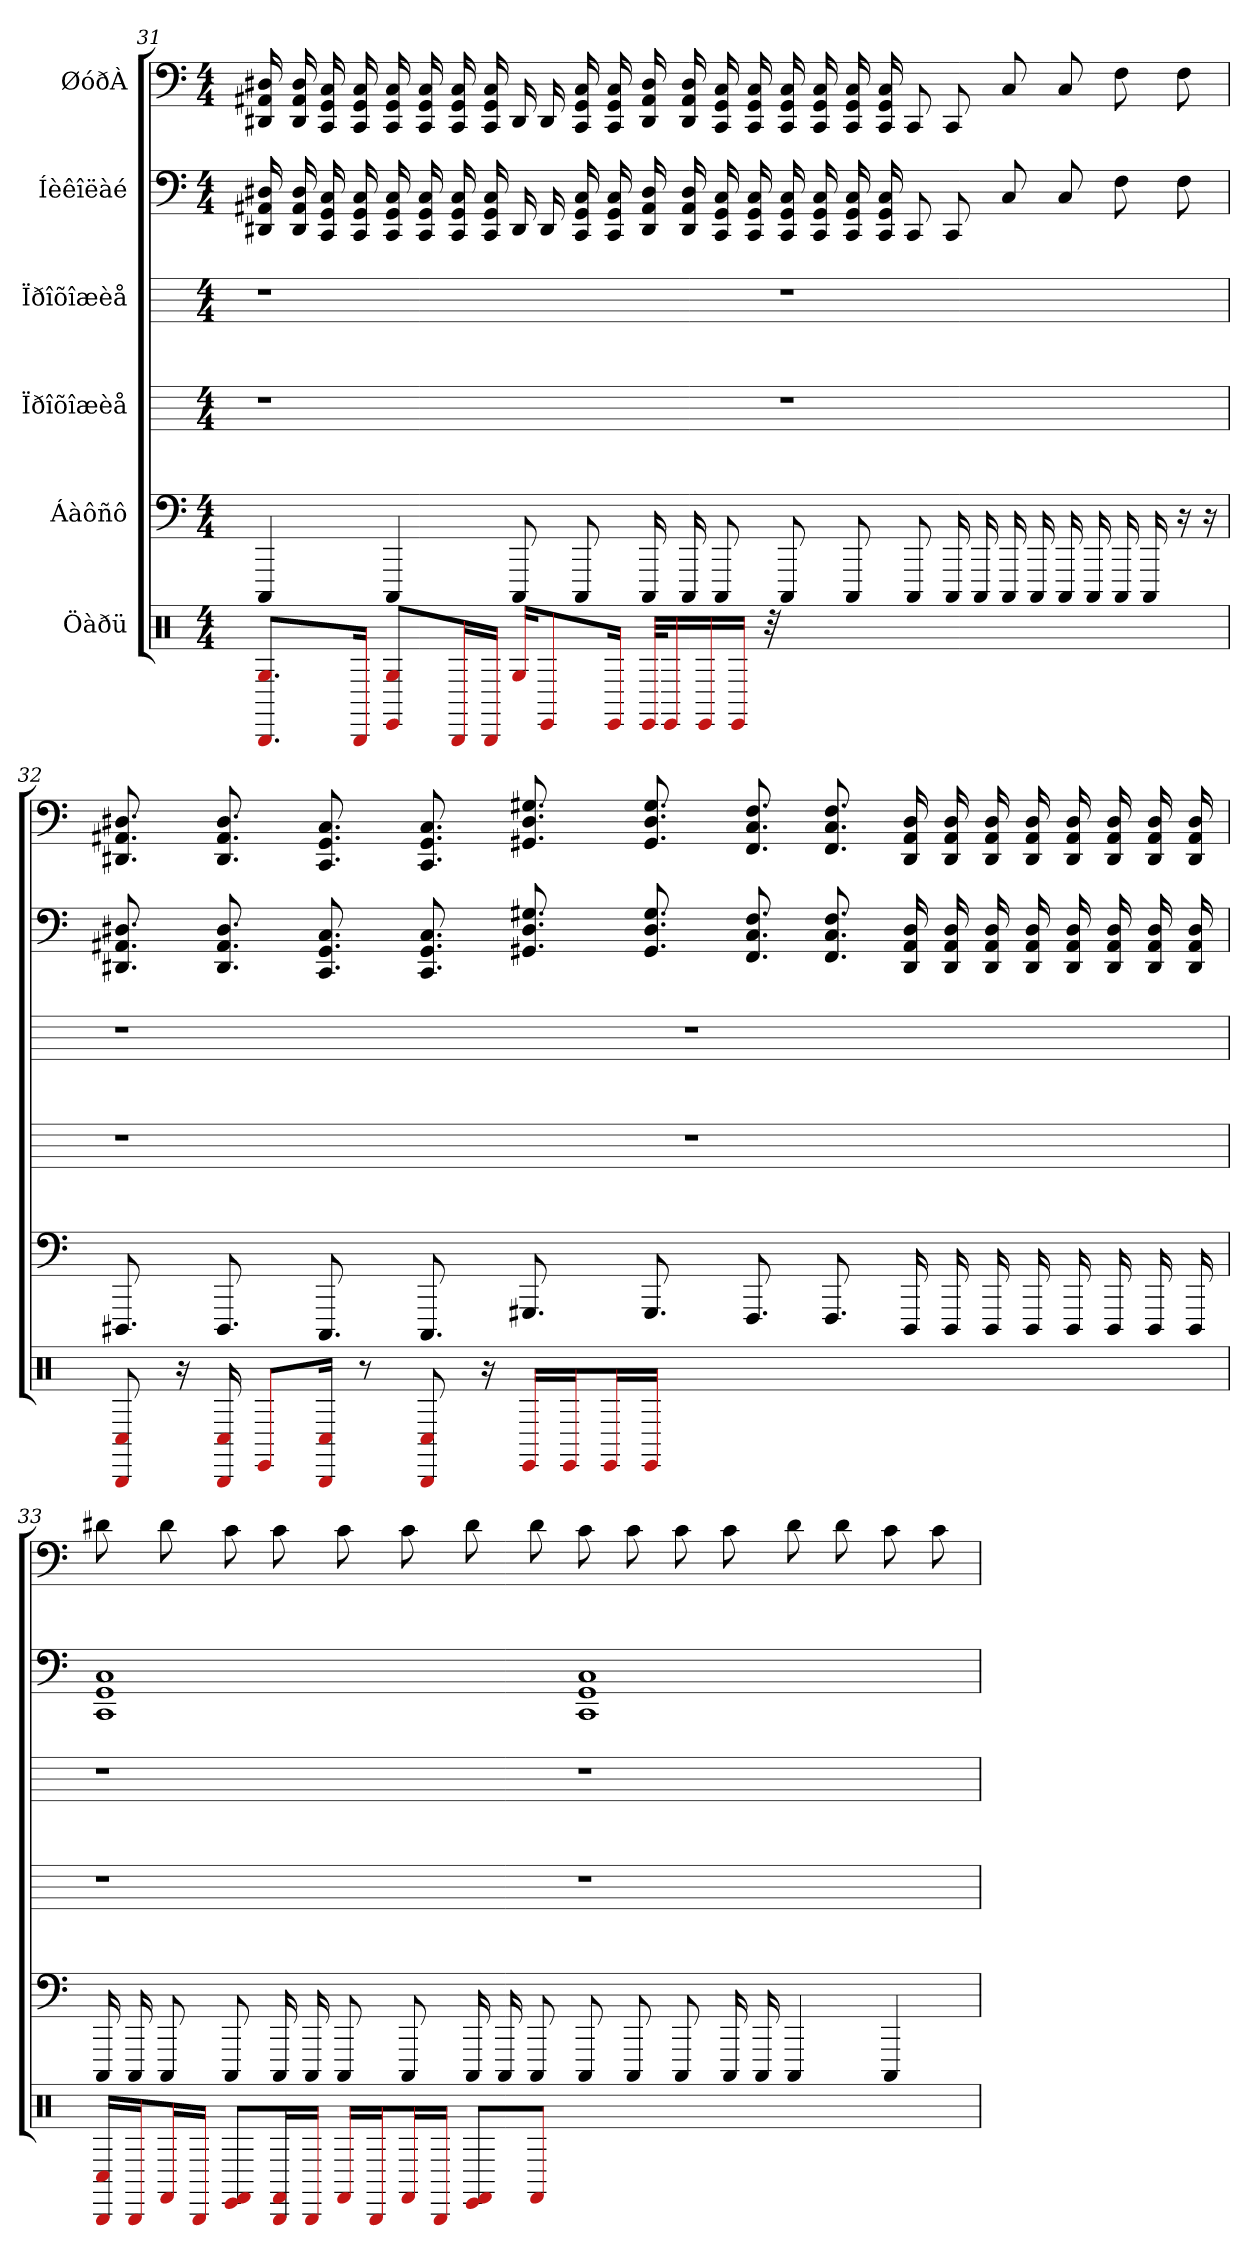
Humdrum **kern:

**kern	**kern	**kern	**kern	**kern	**kern
*part6	*part5	*part4	*part3	*part2	*part1
*staff6	*staff5	*staff4	*staff3	*staff2	*staff1
*I"Öàðü	*I"Áàôñô	*I"Ïðîõîæèå	*I"Ïðîõîæèå	*I"Íèêîëàé	*I"ØóðÀ
*clefX	*	*	*	*	*
*k[]	*k[]	*k[]	*k[]	*k[]	*k[]
*M4/4	*M4/4	*M4/4	*M4/4	*M4/4	*M4/4
=31	=31	=31	=31	=31	=31
8.BBB/ 8.G/L	4CCC	1r	1r	16D# 16AA# 16DD#	16D# 16AA# 16DD#
.	.	.	.	16D# 16AA# 16DD#	16D# 16AA# 16DD#
.	.	.	.	16C 16GG 16CC	16C 16GG 16CC
16BBB/Jk	.	.	.	16C 16GG 16CC	16C 16GG 16CC
8EE/ 8G/L	4CCC	.	.	16C 16GG 16CC	16C 16GG 16CC
.	.	.	.	16C 16GG 16CC	16C 16GG 16CC
16BBB/L	.	.	.	16C 16GG 16CC	16C 16GG 16CC
16BBB/JJ	.	.	.	16C 16GG 16CC	16C 16GG 16CC
16G/KL	8CCC	.	.	16DD#	16DD#
8EE/	.	.	.	16DD#	16DD#
.	8CCC	.	.	16C 16GG 16CC	16C 16GG 16CC
16EE/Jk	.	.	.	16C 16GG 16CC	16C 16GG 16CC
32EE/KLL	16CCC	.	.	16D# 16AA# 16DD#	16D# 16AA# 16DD#
16EE/	.	.	.	.	.
.	16CCC	.	.	16D# 16AA# 16DD#	16D# 16AA# 16DD#
16EE/	.	.	.	.	.
.	8CCC	.	.	16C 16GG 16CC	16C 16GG 16CC
16EE/JJ	.	.	.	.	.
.	.	.	.	16C 16GG 16CC	16C 16GG 16CC
32r	.	.	.	.	.
1ryy	8CCC	1r	1r	16C 16GG 16CC	16C 16GG 16CC
.	.	.	.	16C 16GG 16CC	16C 16GG 16CC
.	8CCC	.	.	16C 16GG 16CC	16C 16GG 16CC
.	.	.	.	16C 16GG 16CC	16C 16GG 16CC
.	8CCC	.	.	8CC	8CC
.	16CCC	.	.	8CC	8CC
.	16CCC	.	.	.	.
.	16CCC	.	.	8C	8C
.	16CCC	.	.	.	.
.	16CCC	.	.	8C	8C
.	16CCC	.	.	.	.
.	16CCC	.	.	8F	8F
.	16CCC	.	.	.	.
.	16r	.	.	8F	8F
.	16r	.	.	.	.
=32	=32	=32	=32	=32	=32
8BBB 8C#	8.DDD#	1r	1r	8.D# 8.AA# 8.DD#	8.D# 8.AA# 8.DD#
16r	.	.	.	.	.
16BBB 16C#	8.DDD#	.	.	8.D# 8.AA# 8.DD#	8.D# 8.AA# 8.DD#
8EE/L	.	.	.	.	.
16BBB/ 16C#/Jk	8.CCC	.	.	8.C 8.GG 8.CC	8.C 8.GG 8.CC
8r	.	.	.	.	.
8BBB 8C#	8.CCC	.	.	8.C 8.GG 8.CC	8.C 8.GG 8.CC
16r	.	.	.	.	.
16EE/LL	8.GGG#	.	.	8.G# 8.D# 8.GG#	8.G# 8.D# 8.GG#
16EE/J	.	.	.	.	.
16EE/L	.	.	.	.	.
16EE/JJ	8.GGG#	.	.	8.G# 8.D# 8.GG#	8.G# 8.D# 8.GG#
1ryy	.	1r	1r	.	.
.	8.FFF	.	.	8.F 8.C 8.FF	8.F 8.C 8.FF
.	8.FFF	.	.	8.F 8.C 8.FF	8.F 8.C 8.FF
.	16DDD#	.	.	16D# 16AA# 16DD#	16D# 16AA# 16DD#
.	16DDD#	.	.	16D# 16AA# 16DD#	16D# 16AA# 16DD#
.	16DDD#	.	.	16D# 16AA# 16DD#	16D# 16AA# 16DD#
.	16DDD#	.	.	16D# 16AA# 16DD#	16D# 16AA# 16DD#
.	16DDD#	.	.	16D# 16AA# 16DD#	16D# 16AA# 16DD#
.	16DDD#	.	.	16D# 16AA# 16DD#	16D# 16AA# 16DD#
.	16DDD#	.	.	16D# 16AA# 16DD#	16D# 16AA# 16DD#
.	16DDD#	.	.	16D# 16AA# 16DD#	16D# 16AA# 16DD#
=33	=33	=33	=33	=33	=33
16BBB/ 16C#/LL	16CCC	1r	1r	1C 1GG 1CC	8d#
16BBB/J	16CCC	.	.	.	.
16FF#/L	8CCC	.	.	.	8d#
16BBB/JJ	.	.	.	.	.
8EE/ 8FF#/L	8CCC	.	.	.	8c
16BBB/ 16FF#/L	16CCC	.	.	.	8c
16BBB/JJ	16CCC	.	.	.	.
16FF#/LL	8CCC	.	.	.	8c
16BBB/J	.	.	.	.	.
16FF#/L	8CCC	.	.	.	8c
16BBB/JJ	.	.	.	.	.
8EE/ 8FF#/L	16CCC	.	.	.	8d#
.	16CCC	.	.	.	.
8FF#/J	8CCC	.	.	.	8d#
1ryy	8CCC	1r	1r	1C 1GG 1CC	8c
.	8CCC	.	.	.	8c
.	8CCC	.	.	.	8c
.	16CCC	.	.	.	8c
.	16CCC	.	.	.	.
.	4CCC	.	.	.	8d#
.	.	.	.	.	8d#
.	4CCC	.	.	.	8c
.	.	.	.	.	8c
=	=	=	=	=	=
*-	*-	*-	*-	*-	*-
